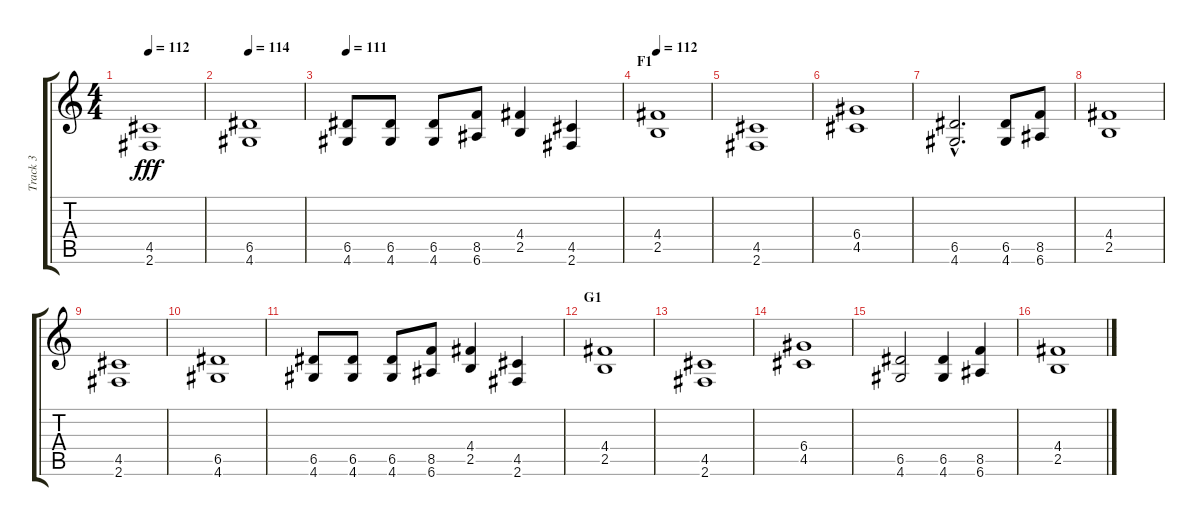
\track ("Track 3" "Track 3") {instrument distortionguitar}
\staff {score tabs}
\tuning (E4 B3 G3 D3 A2 E2) {hide}
\ts (4 4)
\tempo 112
\clef g2
\ks c
(4.5 2.6).1{dy fff} |
\tempo 114
(6.5 4.6).1 |
\tempo 111
(6.5 4.6).8 (6.5 4.6).8 (6.5 4.6).8 (8.5 6.6).8 (4.4 2.5).4 (4.5 2.6).4 |
\section ("" "F1")
\tempo 112
(4.4 2.5).1 |
(4.5 2.6).1 |
(6.4 4.5).1 |
(6.5{hac} 4.6{hac}).2{d} (6.5 4.6).8 (8.5 6.6).8 |
(4.4 2.5).1 |
(4.5 2.6).1 |
(6.5 4.6).1 |
(6.5 4.6).8 (6.5 4.6).8 (6.5 4.6).8 (8.5 6.6).8 (4.4 2.5).4 (4.5 2.6).4 |
\section ("" "G1")
(4.4 2.5).1 |
(4.5 2.6).1 |
(6.4 4.5).1 |
(6.5 4.6).2 (6.5 4.6).4 (8.5 6.6).4 |
(4.4 2.5).1
